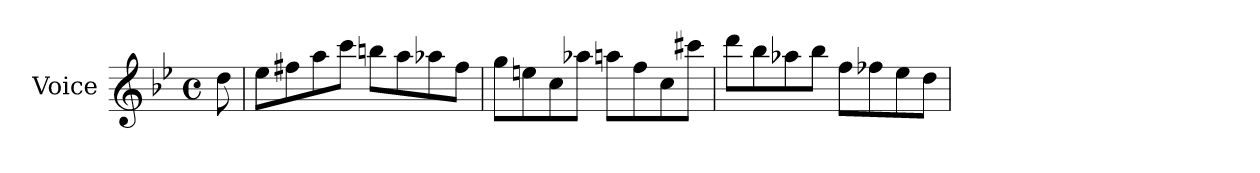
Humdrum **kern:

**kern
*part1
*staff1
*I"Voice
*I'Voice
*clefG2
*k[b-e-]
*M4/4
*met(c)
=
8dd\
=1
8ee-\L
8ff#X\
8aa\
8ccc\J
8bbn\L
8aa\
8aa-X\
8ff#\J
=2
8gg\L
8een\
8cc\
8aa-X\J
8aan\L
8ff\
8cc\
8ccc#X\J
=3
8ddd\L
8bb-\
8aa-X\
8bb-\J
8ff\L
8ff-X\
8ee-\
8dd\J
=
*-
